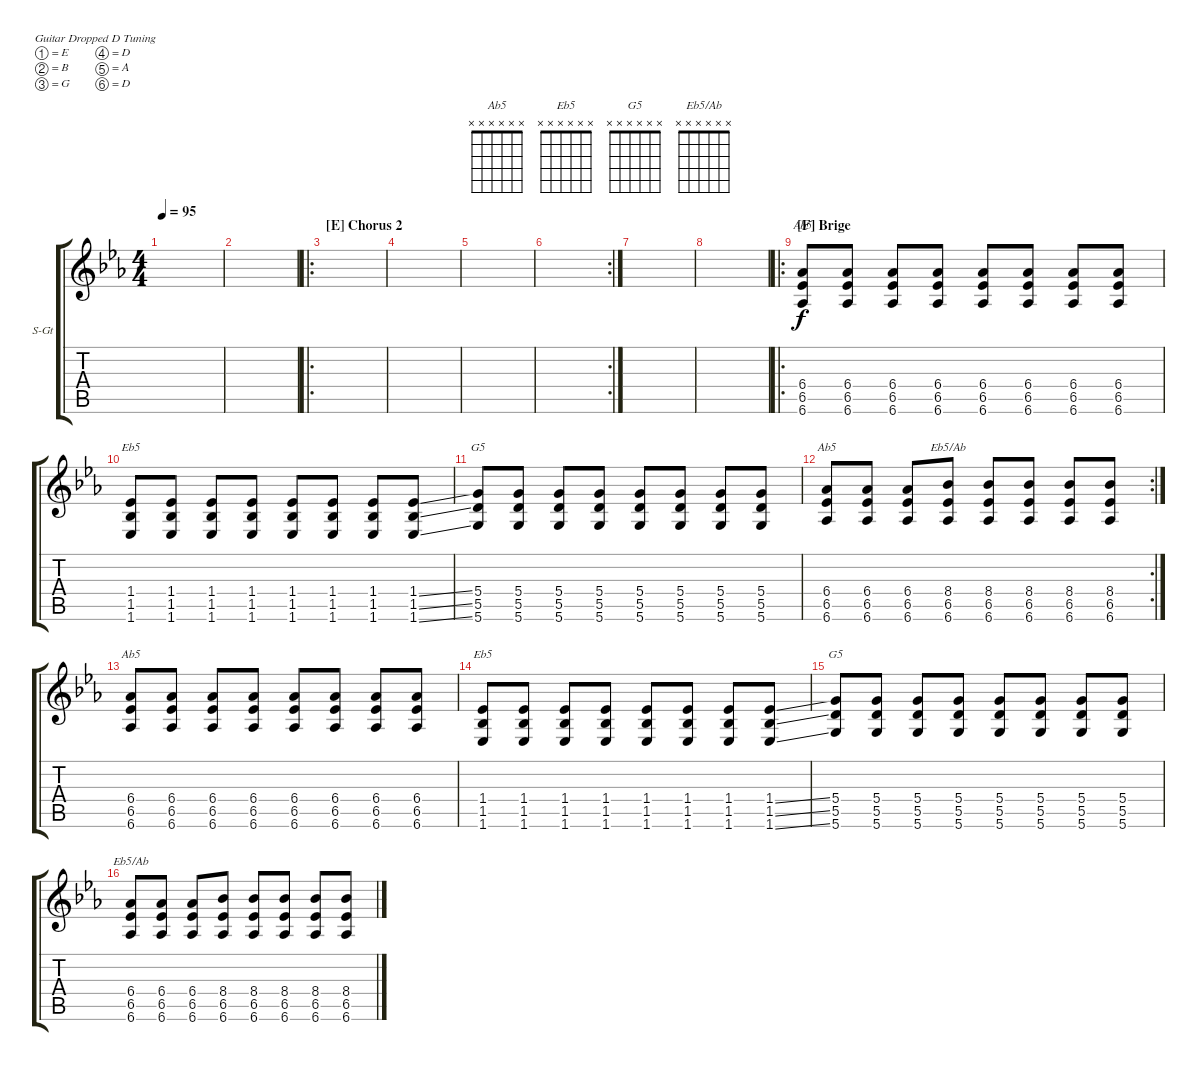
\bracketExtendMode groupsimilarinstruments
\firstSystemTrackNameOrientation horizontal
\otherSystemsTrackNameOrientation horizontal
\track ("Gtr 4" "S-Gt") {instrument acousticgrandpiano}
\staff {score tabs}
\tuning (E4 B3 G3 D3 A2 D2)
\displaytranspose 12
\chord ("Ab5" x x x x x x)
\chord ("Eb5" x x x x x x)
\chord ("G5" x x x x x x)
\chord ("Eb5/Ab" x x x x x x)
\ts (4 4)
\tempo 95
\clef g2
\ks eb
|
\section ("" "")
|
\ro
\section ("E" "Chorus 2")
|
|
|
\rc 2
|
|
\section ("" "")
|
\ro
\section ("F" "Brige")
(6.4 6.5 6.6).8{ch "Ab5"} (6.4 6.5 6.6).8 (6.4 6.5 6.6).8 (6.4 6.5 6.6).8 (6.4 6.5 6.6).8 (6.4 6.5 6.6).8 (6.4 6.5 6.6).8 (6.4 6.5 6.6).8 |
(1.4 1.5 1.6).8{ch "Eb5"} (1.4 1.5 1.6).8 (1.4 1.5 1.6).8 (1.4 1.5 1.6).8 (1.4 1.5 1.6).8 (1.4 1.5 1.6).8 (1.4 1.5 1.6).8 (1.4{ss} 1.5{ss} 1.6{ss}).8 |
(5.4 5.5 5.6).8{ch "G5"} (5.4 5.5 5.6).8 (5.4 5.5 5.6).8 (5.4 5.5 5.6).8 (5.4 5.5 5.6).8 (5.4 5.5 5.6).8 (5.4 5.5 5.6).8 (5.4 5.5 5.6).8 |
\rc 2
(6.4 6.5 6.6).8{ch "Ab5"} (6.4 6.5 6.6).8 (6.4 6.5 6.6).8 (8.4 6.5 6.6).8{ch "Eb5/Ab"} (8.4 6.5 6.6).8 (8.4 6.5 6.6).8 (8.4 6.5 6.6).8 (8.4 6.5 6.6).8 |
(6.4 6.5 6.6).8{ch "Ab5"} (6.4 6.5 6.6).8 (6.4 6.5 6.6).8 (6.4 6.5 6.6).8 (6.4 6.5 6.6).8 (6.4 6.5 6.6).8 (6.4 6.5 6.6).8 (6.4 6.5 6.6).8 |
(1.4 1.5 1.6).8{ch "Eb5"} (1.4 1.5 1.6).8 (1.4 1.5 1.6).8 (1.4 1.5 1.6).8 (1.4 1.5 1.6).8 (1.4 1.5 1.6).8 (1.4 1.5 1.6).8 (1.4{ss} 1.5{ss} 1.6{ss}).8 |
(5.4 5.5 5.6).8{ch "G5"} (5.4 5.5 5.6).8 (5.4 5.5 5.6).8 (5.4 5.5 5.6).8 (5.4 5.5 5.6).8 (5.4 5.5 5.6).8 (5.4 5.5 5.6).8 (5.4 5.5 5.6).8 |
(6.4 6.5 6.6).8{ch "Eb5/Ab"} (6.4 6.5 6.6).8 (6.4 6.5 6.6).8 (8.4 6.5 6.6).8 (8.4 6.5 6.6).8 (8.4 6.5 6.6).8 (8.4 6.5 6.6).8 (8.4 6.5 6.6).8
